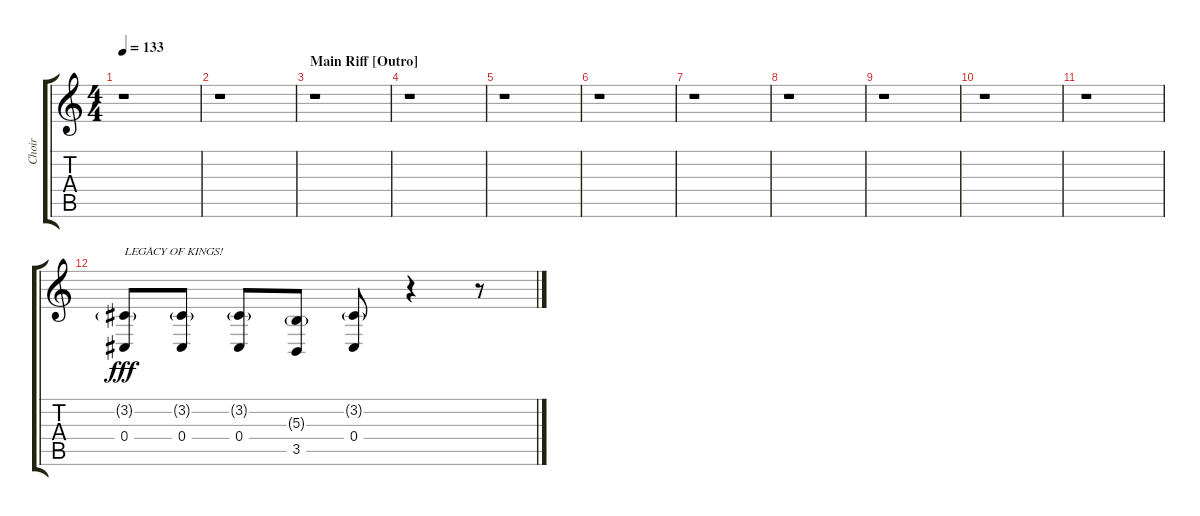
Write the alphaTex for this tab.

\track ("Choir" "Choir") {instrument choiraahs}
\staff {score tabs}
\tuning (Eb4 Bb3 Gb3 Db3 Ab2 Eb2) {hide}
\ts (4 4)
\tempo 133
\clef g2
\ks c
r.1{dy fff} |
r.1 |
\section ("" "Main Riff [Outro]")
r.1 |
r.1 |
r.1 |
r.1 |
r.1 |
r.1 |
r.1 |
r.1 |
r.1 |
(3.2{g} 0.4).8{txt "LEGACY OF KINGS!"} (3.2{g} 0.4).8 (3.2{g} 0.4).8 (5.3{g} 3.5).8 (3.2{g} 0.4).8 r.4 r.8
